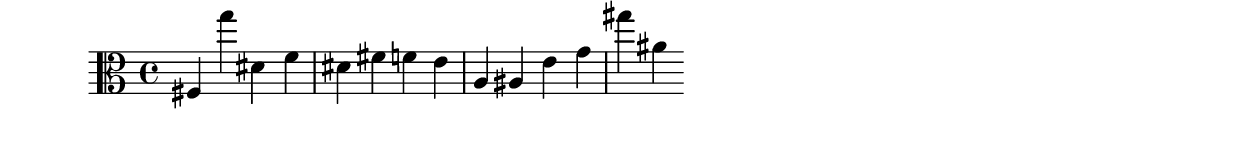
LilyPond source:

\version "2.22" 
\include "lilypond-book-preamble.ly"
    
color = #(define-music-function (parser location color) (string?) #{
        \once \override NoteHead #'color = #(x11-color color)
        \once \override Stem #'color = #(x11-color color)
        \once \override Rest #'color = #(x11-color color)
        \once \override Beam #'color = #(x11-color color)
     #})
    
\header { } 
\score  { 
 \new Voice { \new Voice { \clef "alto" 
                \time 4/4
                fis 4  
                g'' 4  
                dis' 4  
                f' 4  
                dis' 4  
                fis' 4  
                f' 4  
                e' 4  
                a 4  
                ais 4  
                e' 4  
                g' 4  
                gis'' 4  
                ais' 4  
                 } 
               
 
           } 
         
 
  } 
 
\paper { }
\layout {
  \context {
    \RemoveEmptyStaffContext
    \override VerticalAxisGroup #'remove-first = ##t
  }
 }
 
